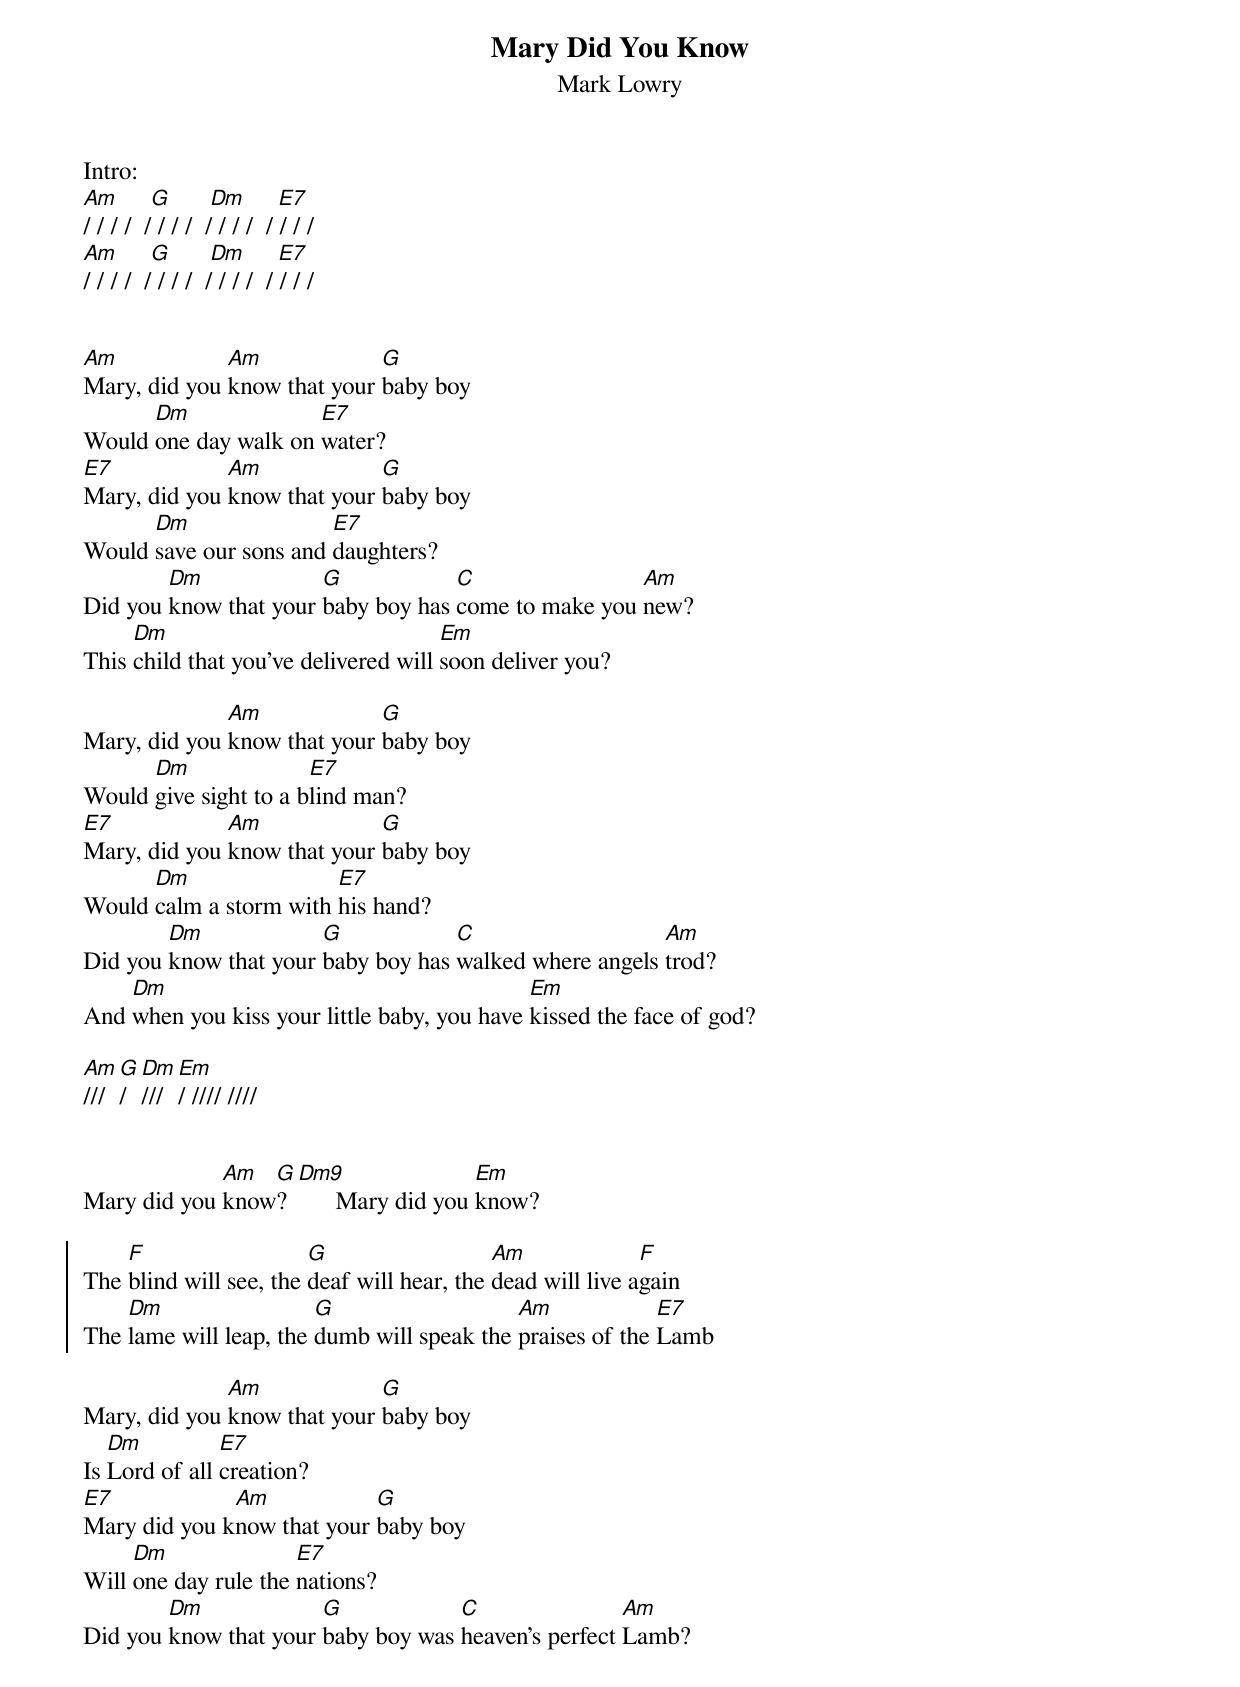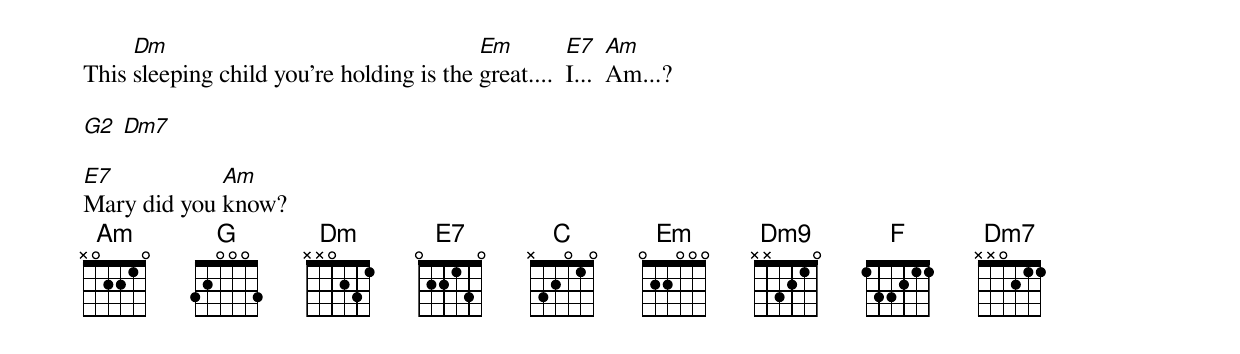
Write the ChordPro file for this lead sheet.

{t:Mary Did You Know}
{st:Mark Lowry}
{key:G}


Intro:
[Am]     [G]      [Dm]     [E7]
/ / / /  / / / /  / / / /  / / / /
[Am]     [G]      [Dm]     [E7]
/ / / /  / / / /  / / / /  / / / /


[Am]Mary, did you [Am]know that your [G]baby boy
Would [Dm]one day walk on [E7]water?
[E7]Mary, did you [Am]know that your [G]baby boy
Would [Dm]save our sons and [E7]daughters?
Did you [Dm]know that your [G]baby boy has [C]come to make you [Am]new?
This [Dm]child that you've delivered will [Em]soon deliver you?

Mary, did you [Am]know that your [G]baby boy
Would [Dm]give sight to a b[E7]lind man?
[E7]Mary, did you [Am]know that your [G]baby boy
Would [Dm]calm a storm with [E7]his hand?
Did you [Dm]know that your [G]baby boy has [C]walked where angels [Am]trod?
And [Dm]when you kiss your little baby, you have [Em]kissed the face of god?

[Am]///[G]/ [Dm]///[Em]/ //// ////


Mary did you [Am]know[G]? [Dm9]      Mary did you [Em]know?

{soc}
The [F]blind will see, the [G]deaf will hear, the [Am]dead will live a[F]gain
The [Dm]lame will leap, the [G]dumb will speak the [Am]praises of the [E7]Lamb
{eoc}

Mary, did you [Am]know that your [G]baby boy
Is [Dm]Lord of all [E7]creation?
[E7]Mary did you k[Am]now that your [G]baby boy
Will [Dm]one day rule the [E7]nations?
Did you [Dm]know that your [G]baby boy was [C]heaven's perfect [Am]Lamb?
This [Dm]sleeping child you're holding is the [Em]great....  [E7]I...  [Am]Am...?

[G2] [Dm7]

[E7]Mary did you [Am]know?
